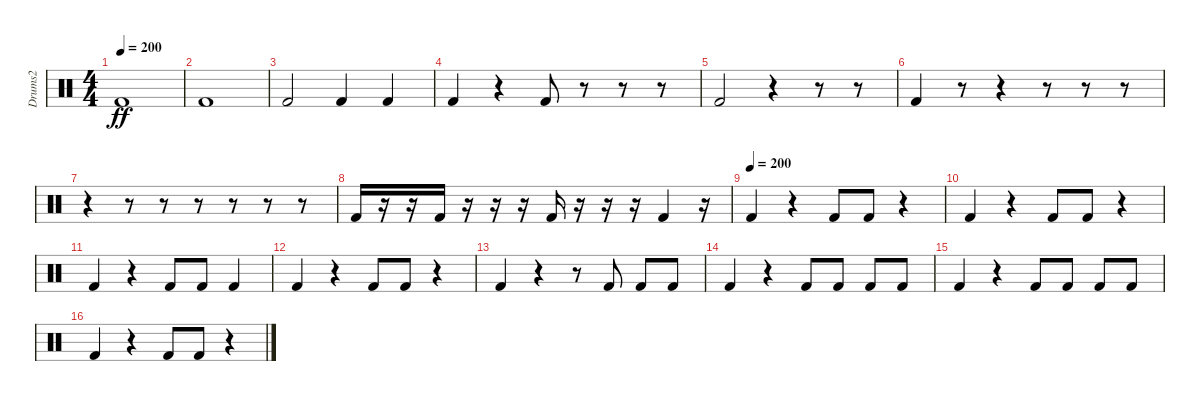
\track ("Drums2" "Drums2") {instrument percussion}
\staff {score}
\articulation defaults
\ts (4 4)
\tempo 200
\clef neutral
\ks c "Kick (hit) 2".1{dy ff}
|
"Kick (hit) 2".1 |
"Kick (hit) 2".2 "Kick (hit) 2".4 "Kick (hit) 2".4 |
"Kick (hit) 2".4 r.4 "Kick (hit) 2".8 r.8 r.8 r.8 |
"Kick (hit) 2".2 r.4 r.8 r.8 |
"Kick (hit) 2".4 r.8 r.4 r.8 r.8 r.8 |
r.4 r.8 r.8 r.8 r.8 r.8 r.8 |
"Kick (hit) 2".16 r.16 r.16 "Kick (hit) 2".16 r.16 r.16 r.16 "Kick (hit) 2".16 r.16 r.16 r.16 "Kick (hit) 2".4 r.16 |
\tempo (200)
"Kick (hit) 2".4 r.4 "Kick (hit) 2".8 "Kick (hit) 2".8 r.4 |
"Kick (hit) 2".4 r.4 "Kick (hit) 2".8 "Kick (hit) 2".8 r.4 |
"Kick (hit) 2".4 r.4 "Kick (hit) 2".8 "Kick (hit) 2".8 "Kick (hit) 2".4 |
"Kick (hit) 2".4 r.4 "Kick (hit) 2".8 "Kick (hit) 2".8 r.4 |
"Kick (hit) 2".4 r.4 r.8 "Kick (hit) 2".8 "Kick (hit) 2".8 "Kick (hit) 2".8 |
"Kick (hit) 2".4 r.4 "Kick (hit) 2".8 "Kick (hit) 2".8 "Kick (hit) 2".8 "Kick (hit) 2".8 |
"Kick (hit) 2".4 r.4 "Kick (hit) 2".8 "Kick (hit) 2".8 "Kick (hit) 2".8 "Kick (hit) 2".8 |
"Kick (hit) 2".4 r.4 "Kick (hit) 2".8 "Kick (hit) 2".8 r.4
